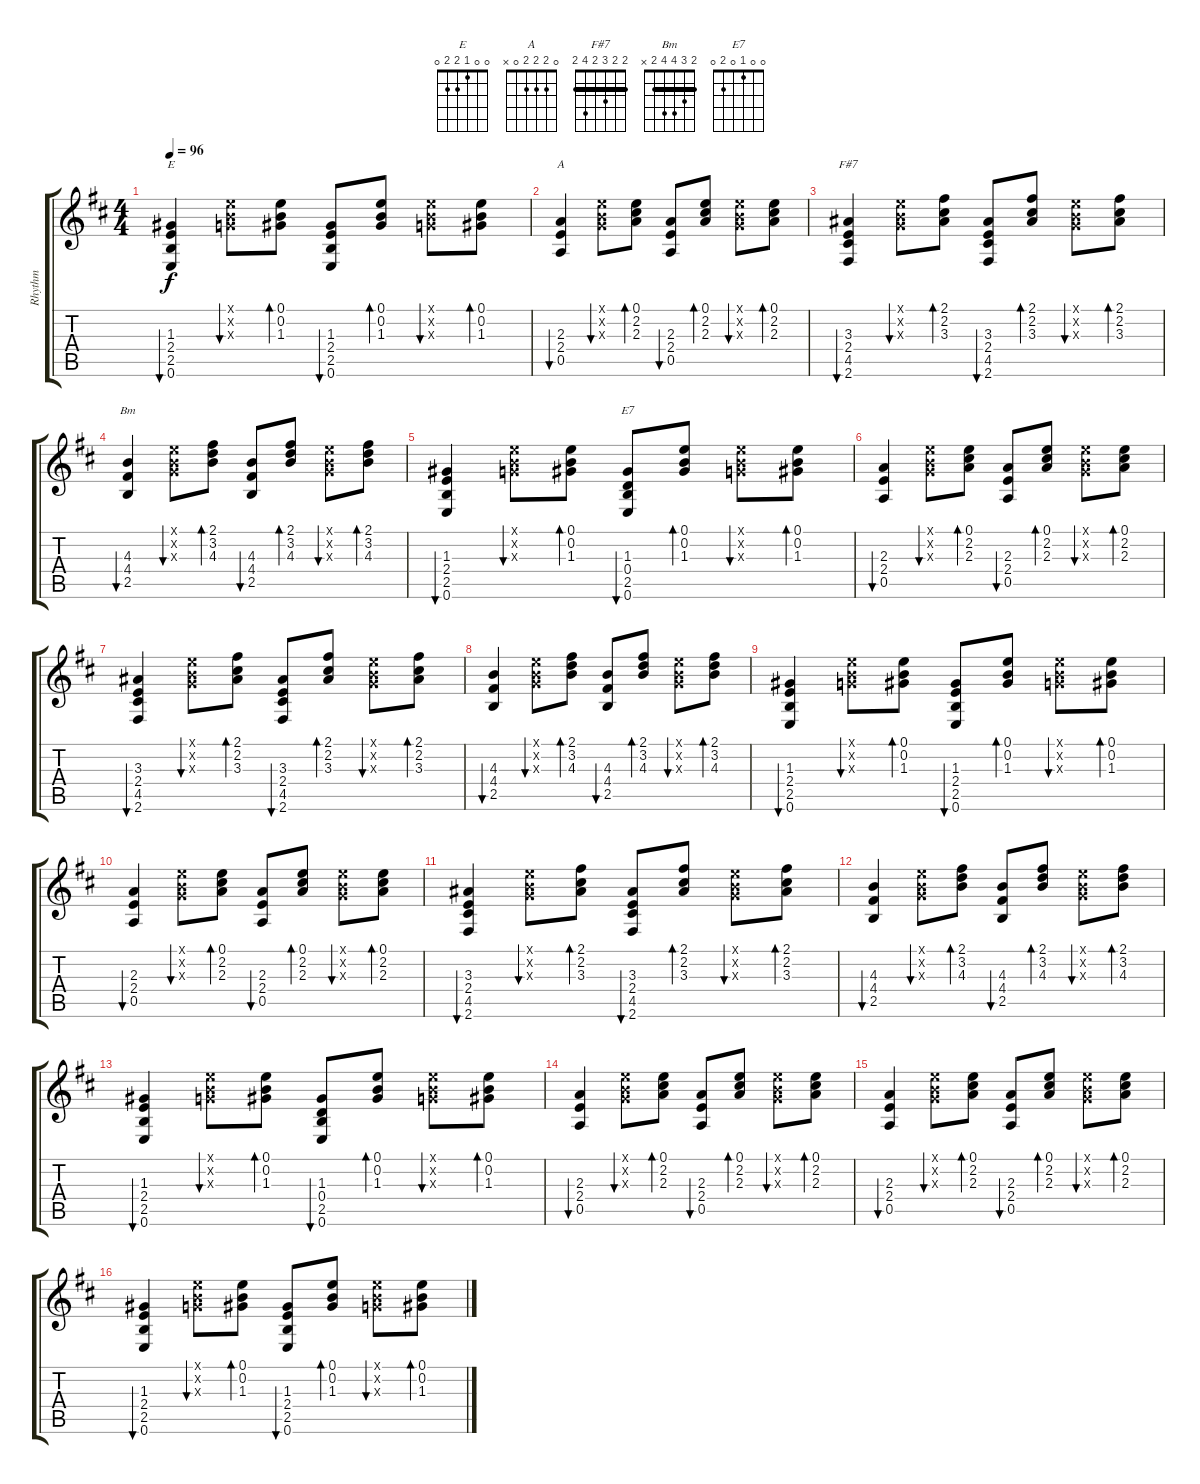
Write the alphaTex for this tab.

\track ("Rhythm" "Rhythm") {instrument acousticguitarnylon}
\staff {score tabs}
\tuning (E4 B3 G3 D3 A2 E2) {hide}
\chord ("E" 0 0 1 2 2 0)
\chord ("A" 0 2 2 2 0 x)
\chord ("F#7" 2 2 3 2 4 2) {barre 2}
\chord ("Bm" 2 3 4 4 2 x) {barre 2}
\chord ("E7" 0 0 1 0 2 0)
\ts (4 4)
\tempo 96
\clef g2
\ks bminor
(1.3 2.4 2.5 0.6).4{bu 60 ch "E" dy f} (0.1{x} 0.2{x} 0.3{x}).8{bu 60} (0.1 0.2 1.3).8{bd 60} (1.3 2.4 2.5 0.6).8{bu 60} (0.1 0.2 1.3).8{bd 60} (0.1{x} 0.2{x} 0.3{x}).8{bu 60} (0.1 0.2 1.3).8{bd 60} |
(2.3 2.4 0.5).4{bu 60 ch "A"} (0.1{x} 0.2{x} 0.3{x}).8{bu 60} (0.1 2.2 2.3).8{bd 60} (2.3 2.4 0.5).8{bu 60} (0.1 2.2 2.3).8{bd 60} (0.1{x} 0.2{x} 0.3{x}).8{bu 60} (0.1 2.2 2.3).8{bd 60} |
(3.3 2.4 4.5 2.6).4{bu 60 ch "F#7"} (0.1{x} 0.2{x} 0.3{x}).8{bu 60} (2.1 2.2 3.3).8{bd 60} (3.3 2.4 4.5 2.6).8{bu 60} (2.1 2.2 3.3).8{bd 60} (0.1{x} 0.2{x} 0.3{x}).8{bu 60} (2.1 2.2 3.3).8{bd 60} |
(4.3 4.4 2.5).4{bu 60 ch "Bm"} (0.1{x} 0.2{x} 0.3{x}).8{bu 60} (2.1 3.2 4.3).8{bd 60} (4.3 4.4 2.5).8{bu 60} (2.1 3.2 4.3).8{bd 60} (0.1{x} 0.2{x} 0.3{x}).8{bu 60} (2.1 3.2 4.3).8{bd 60} |
(1.3 2.4 2.5 0.6).4{bu 60} (0.1{x} 0.2{x} 0.3{x}).8{bu 60} (0.1 0.2 1.3).8{bd 60} (1.3 0.4 2.5 0.6).8{bu 60 ch "E7"} (0.1 0.2 1.3).8{bd 60} (0.1{x} 0.2{x} 0.3{x}).8{bu 60} (0.1 0.2 1.3).8{bd 60} |
(2.3 2.4 0.5).4{bu 60} (0.1{x} 0.2{x} 0.3{x}).8{bu 60} (0.1 2.2 2.3).8{bd 60} (2.3 2.4 0.5).8{bu 60} (0.1 2.2 2.3).8{bd 60} (0.1{x} 0.2{x} 0.3{x}).8{bu 60} (0.1 2.2 2.3).8{bd 60} |
(3.3 2.4 4.5 2.6).4{bu 60} (0.1{x} 0.2{x} 0.3{x}).8{bu 60} (2.1 2.2 3.3).8{bd 60} (3.3 2.4 4.5 2.6).8{bu 60} (2.1 2.2 3.3).8{bd 60} (0.1{x} 0.2{x} 0.3{x}).8{bu 60} (2.1 2.2 3.3).8{bd 60} |
(4.3 4.4 2.5).4{bu 60} (0.1{x} 0.2{x} 0.3{x}).8{bu 60} (2.1 3.2 4.3).8{bd 60} (4.3 4.4 2.5).8{bu 60} (2.1 3.2 4.3).8{bd 60} (0.1{x} 0.2{x} 0.3{x}).8{bu 60} (2.1 3.2 4.3).8{bd 60} |
(1.3 2.4 2.5 0.6).4{bu 60} (0.1{x} 0.2{x} 0.3{x}).8{bu 60} (0.1 0.2 1.3).8{bd 60} (1.3 2.4 2.5 0.6).8{bu 60} (0.1 0.2 1.3).8{bd 60} (0.1{x} 0.2{x} 0.3{x}).8{bu 60} (0.1 0.2 1.3).8{bd 60} |
(2.3 2.4 0.5).4{bu 60} (0.1{x} 0.2{x} 0.3{x}).8{bu 60} (0.1 2.2 2.3).8{bd 60} (2.3 2.4 0.5).8{bu 60} (0.1 2.2 2.3).8{bd 60} (0.1{x} 0.2{x} 0.3{x}).8{bu 60} (0.1 2.2 2.3).8{bd 60} |
(3.3 2.4 4.5 2.6).4{bu 60} (0.1{x} 0.2{x} 0.3{x}).8{bu 60} (2.1 2.2 3.3).8{bd 60} (3.3 2.4 4.5 2.6).8{bu 60} (2.1 2.2 3.3).8{bd 60} (0.1{x} 0.2{x} 0.3{x}).8{bu 60} (2.1 2.2 3.3).8{bd 60} |
(4.3 4.4 2.5).4{bu 60} (0.1{x} 0.2{x} 0.3{x}).8{bu 60} (2.1 3.2 4.3).8{bd 60} (4.3 4.4 2.5).8{bu 60} (2.1 3.2 4.3).8{bd 60} (0.1{x} 0.2{x} 0.3{x}).8{bu 60} (2.1 3.2 4.3).8{bd 60} |
(1.3 2.4 2.5 0.6).4{bu 60} (0.1{x} 0.2{x} 0.3{x}).8{bu 60} (0.1 0.2 1.3).8{bd 60} (1.3 0.4 2.5 0.6).8{bu 60} (0.1 0.2 1.3).8{bd 60} (0.1{x} 0.2{x} 0.3{x}).8{bu 60} (0.1 0.2 1.3).8{bd 60} |
(2.3 2.4 0.5).4{bu 60} (0.1{x} 0.2{x} 0.3{x}).8{bu 60} (0.1 2.2 2.3).8{bd 60} (2.3 2.4 0.5).8{bu 60} (0.1 2.2 2.3).8{bd 60} (0.1{x} 0.2{x} 0.3{x}).8{bu 60} (0.1 2.2 2.3).8{bd 60} |
(2.3 2.4 0.5).4{bu 60} (0.1{x} 0.2{x} 0.3{x}).8{bu 60} (0.1 2.2 2.3).8{bd 60} (2.3 2.4 0.5).8{bu 60} (0.1 2.2 2.3).8{bd 60} (0.1{x} 0.2{x} 0.3{x}).8{bu 60} (0.1 2.2 2.3).8{bd 60} |
(1.3 2.4 2.5 0.6).4{bu 60} (0.1{x} 0.2{x} 0.3{x}).8{bu 60} (0.1 0.2 1.3).8{bd 60} (1.3 2.4 2.5 0.6).8{bu 60} (0.1 0.2 1.3).8{bd 60} (0.1{x} 0.2{x} 0.3{x}).8{bu 60} (0.1 0.2 1.3).8{bd 60}
